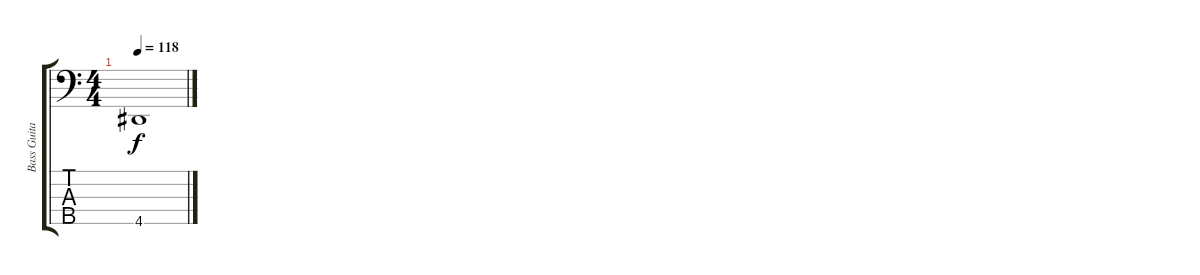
\track ("Bass Guitar" "Bass Guita") {instrument electricbassfinger}
\staff {score tabs}
\tuning (G2 D2 A1 E1 B0) {hide}
\ts (4 4)
\tempo 118
\clef f4
\ks c
4.5{t}.1{dy f}
